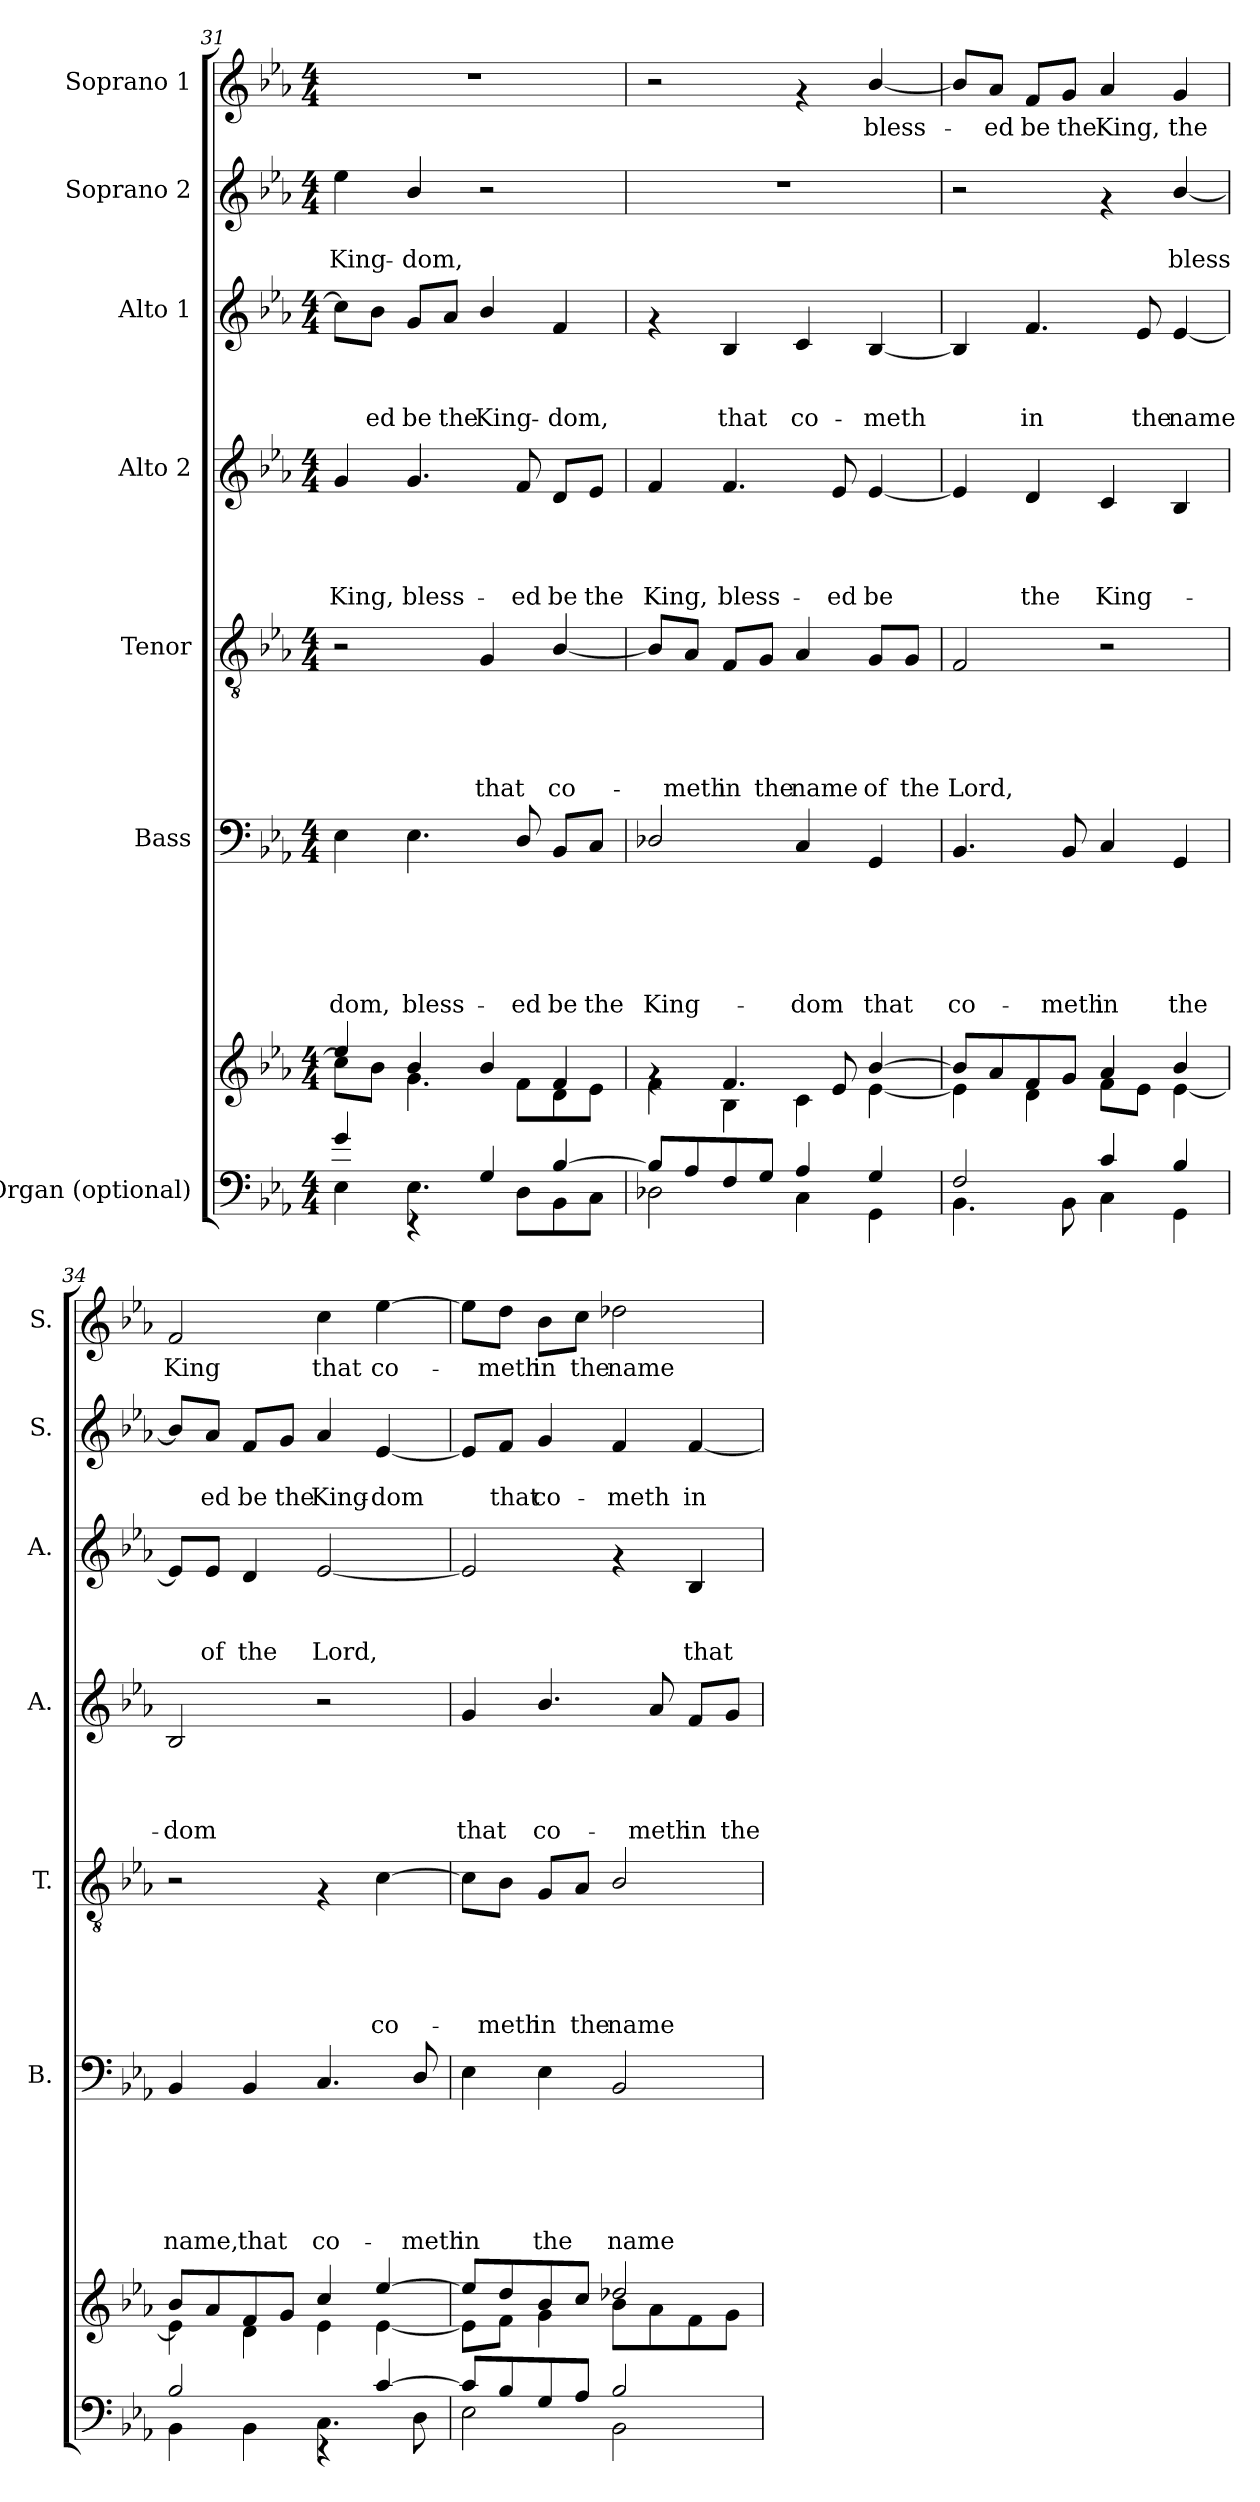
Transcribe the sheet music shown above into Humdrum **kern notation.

**kern	**kern	**kern	**text	**text	**text	**text	**text	**text	**kern	**text	**text	**text	**text	**text	**kern	**text	**text	**text	**text	**kern	**text	**text	**text	**kern	**text	**text	**kern	**text
*part7	*part7	*part6	*part6	*part6	*part6	*part6	*part6	*part6	*part5	*part5	*part5	*part5	*part5	*part5	*part4	*part4	*part4	*part4	*part4	*part3	*part3	*part3	*part3	*part2	*part2	*part2	*part1	*part1
*staff8	*staff7	*staff6	*staff6	*staff6	*staff6	*staff6	*staff6	*staff6	*staff5	*staff5	*staff5	*staff5	*staff5	*staff5	*staff4	*staff4	*staff4	*staff4	*staff4	*staff3	*staff3	*staff3	*staff3	*staff2	*staff2	*staff2	*staff1	*staff1
*I"Organ (optional)	*	*I"Bass	*	*	*	*	*	*	*I"Tenor	*	*	*	*	*	*I"Alto 2	*	*	*	*	*I"Alto 1	*	*	*	*I"Soprano 2	*	*	*I"Soprano 1	*
*	*	*I'B.	*	*	*	*	*	*	*I'T.	*	*	*	*	*	*I'A.	*	*	*	*	*I'A.	*	*	*	*I'S.	*	*	*I'S.	*
*clefF4	*clefG2	*clefF4	*	*	*	*	*	*	*clefGv2	*	*	*	*	*	*clefG2	*	*	*	*	*clefG2	*	*	*	*clefG2	*	*	*clefG2	*
*k[b-e-a-]	*k[b-e-a-]	*k[b-e-a-]	*	*	*	*	*	*	*k[b-e-a-]	*	*	*	*	*	*k[b-e-a-]	*	*	*	*	*k[b-e-a-]	*	*	*	*k[b-e-a-]	*	*	*k[b-e-a-]	*
*E-:	*E-:	*E-:	*	*	*	*	*	*	*E-:	*	*	*	*	*	*E-:	*	*	*	*	*E-:	*	*	*	*E-:	*	*	*E-:	*
*M4/4	*M4/4	*M4/4	*	*	*	*	*	*	*M4/4	*	*	*	*	*	*M4/4	*	*	*	*	*M4/4	*	*	*	*M4/4	*	*	*M4/4	*
=31	=31	=31	=31	=31	=31	=31	=31	=31	=31	=31	=31	=31	=31	=31	=31	=31	=31	=31	=31	=31	=31	=31	=31	=31	=31	=31	=31	=31
*^	*^	*	*	*	*	*	*	*	*	*	*	*	*	*	*	*	*	*	*	*	*	*	*	*	*	*	*	*
!	!	!	!	!	!	!	!	!	!	!LO:LY:b	!	!	!	!	!	!	!	!	!	!	!LO:LY:b	!	!	!	!	!	!	!LO:LY:b	!	!
4g/	4E-\	4ee-/	8cc\L]	4E-\	.	.	.	.	.	-dom,	2r	.	.	.	.	.	4g/	.	.	.	King,	8cc\L]	.	.	.	4ee-\	.	King-	1r	.
!	!	!	!	!	!	!	!	!	!	!	!	!	!	!	!	!	!	!	!	!	!	!	!	!	!LO:LY:b	!	!	!	!	!
.	.	.	8b-\J	.	.	.	.	.	.	.	.	.	.	.	.	.	.	.	.	.	.	8b-\J	.	.	-ed	.	.	.	.	.
!	!	!	!	!	!	!	!	!	!	!LO:LY:b	!	!	!	!	!	!	!	!	!	!	!LO:LY:b	!	!	!	!LO:LY:b	!	!	!LO:LY:b	!	!
4rEE	4.E-\	4b-/	4.g\	4.E-\	.	.	.	.	.	bless-	.	.	.	.	.	.	4.g/	.	.	.	bless-	8g/L	.	.	be	4b-/	.	-dom,	.	.
!	!	!	!	!	!	!	!	!	!	!	!	!	!	!	!	!	!	!	!	!	!	!	!	!	!LO:LY:b	!	!	!	!	!
.	.	.	.	.	.	.	.	.	.	.	.	.	.	.	.	.	.	.	.	.	.	8a-/J	.	.	the	.	.	.	.	.
!	!	!	!	!	!	!	!	!	!	!	!	!	!	!	!	!LO:LY:b	!	!	!	!	!	!	!	!	!LO:LY:b	!	!	!	!	!
4G/	.	4b-/	.	.	.	.	.	.	.	.	4G/	.	.	.	.	that	.	.	.	.	.	4b-/	.	.	King-	2r	.	.	.	.
!	!	!	!	!	!	!	!	!	!	!LO:LY:b	!	!	!	!	!	!	!	!	!	!	!LO:LY:b	!	!	!	!	!	!	!	!	!
.	8D\L	.	8f\L	8D/	.	.	.	.	.	-ed	.	.	.	.	.	.	8f/	.	.	.	-ed	.	.	.	.	.	.	.	.	.
!	!	!	!	!	!	!	!	!	!	!LO:LY:b	!	!	!	!	!	!LO:LY:b	!	!	!	!	!LO:LY:b	!	!	!	!LO:LY:b	!	!	!	!	!
[>4B-/	8BB-\	4f/	8d\	8BB-/L	.	.	.	.	.	be	[<4B-/	.	.	.	.	co-	8d/L	.	.	.	be	4f/	.	.	-dom,	.	.	.	.	.
!	!	!	!	!	!	!	!	!	!	!LO:LY:b	!	!	!	!	!	!	!	!	!	!	!LO:LY:b	!	!	!	!	!	!	!	!	!
.	8C\J	.	8e-\J	8C/J	.	.	.	.	.	the	.	.	.	.	.	.	8e-/J	.	.	.	the	.	.	.	.	.	.	.	.	.
=32	=32	=32	=32	=32	=32	=32	=32	=32	=32	=32	=32	=32	=32	=32	=32	=32	=32	=32	=32	=32	=32	=32	=32	=32	=32	=32	=32	=32	=32	=32
!	!	!	!	!	!	!	!	!	!	!LO:LY:b	!	!	!	!	!	!	!	!	!	!	!LO:LY:b	!	!	!	!	!	!	!	!	!
8B-/L]	2D-X\	4rg	4f\	2D-X/	.	.	.	.	.	King-	8B-/L]	.	.	.	.	.	4f/	.	.	.	King,	4rf	.	.	.	1r	.	.	2r	.
!	!	!	!	!	!	!	!	!	!	!	!	!	!	!	!	!LO:LY:b	!	!	!	!	!	!	!	!	!	!	!	!	!	!
8A-/	.	.	.	.	.	.	.	.	.	.	8A-/J	.	.	.	.	-meth	.	.	.	.	.	.	.	.	.	.	.	.	.	.
!	!	!	!	!	!	!	!	!	!	!	!	!	!	!	!	!LO:LY:b	!	!	!	!	!LO:LY:b	!	!	!	!LO:LY:b	!	!	!	!	!
8F/	.	4.f/	4B-\	.	.	.	.	.	.	.	8F/L	.	.	.	.	in	4.f/	.	.	.	bless-	4B-/	.	.	that	.	.	.	.	.
!	!	!	!	!	!	!	!	!	!	!	!	!	!	!	!	!LO:LY:b	!	!	!	!	!	!	!	!	!	!	!	!	!	!
8G/J	.	.	.	.	.	.	.	.	.	.	8G/J	.	.	.	.	the	.	.	.	.	.	.	.	.	.	.	.	.	.	.
!	!	!	!	!	!	!	!	!	!	!LO:LY:b	!	!	!	!	!	!LO:LY:b	!	!	!	!	!	!	!	!	!LO:LY:b	!	!	!	!	!
4A-/	4C\	.	4c\	4C/	.	.	.	.	.	-dom	4A-/	.	.	.	.	name	.	.	.	.	.	4c/	.	.	co-	.	.	.	4rf	.
!	!	!	!	!	!	!	!	!	!	!	!	!	!	!	!	!	!	!	!	!	!LO:LY:b	!	!	!	!	!	!	!	!	!
.	.	8e-/	.	.	.	.	.	.	.	.	.	.	.	.	.	.	8e-/	.	.	.	-ed	.	.	.	.	.	.	.	.	.
!	!	!	!	!	!	!	!	!	!	!LO:LY:b	!	!	!	!	!	!LO:LY:b	!	!	!	!	!LO:LY:b	!	!	!	!LO:LY:b	!	!	!	!	!LO:LY:b
4G/	4GG\	[>4b-/	[<4e-\	4GG/	.	.	.	.	.	that	8G/L	.	.	.	.	of	[<4e-/	.	.	.	be	[<4B-/	.	.	-meth	.	.	.	[<4b-/	bless-
!	!	!	!	!	!	!	!	!	!	!	!	!	!	!	!	!LO:LY:b	!	!	!	!	!	!	!	!	!	!	!	!	!	!
.	.	.	.	.	.	.	.	.	.	.	8G/J	.	.	.	.	the	.	.	.	.	.	.	.	.	.	.	.	.	.	.
=33	=33	=33	=33	=33	=33	=33	=33	=33	=33	=33	=33	=33	=33	=33	=33	=33	=33	=33	=33	=33	=33	=33	=33	=33	=33	=33	=33	=33	=33	=33
!	!	!	!	!	!	!	!	!	!	!LO:LY:b	!	!	!	!	!	!LO:LY:b	!	!	!	!	!	!	!	!	!	!	!	!	!	!
2F/	4.BB-\	8b-/L]	4e-\]	4.BB-/	.	.	.	.	.	co-	2F/	.	.	.	.	Lord,	4e-/]	.	.	.	.	4B-/]	.	.	.	2r	.	.	8b-/L]	.
!	!	!	!	!	!	!	!	!	!	!	!	!	!	!	!	!	!	!	!	!	!	!	!	!	!	!	!	!	!	!LO:LY:b
.	.	8a-/	.	.	.	.	.	.	.	.	.	.	.	.	.	.	.	.	.	.	.	.	.	.	.	.	.	.	8a-/J	-ed
!	!	!	!	!	!	!	!	!	!	!	!	!	!	!	!	!	!	!	!	!	!LO:LY:b	!	!	!	!LO:LY:b	!	!	!	!	!LO:LY:b
.	.	8f/	4d\	.	.	.	.	.	.	.	.	.	.	.	.	.	4d/	.	.	.	the	4.f/	.	.	in	.	.	.	8f/L	be
!	!	!	!	!	!	!	!	!	!	!LO:LY:b	!	!	!	!	!	!	!	!	!	!	!	!	!	!	!	!	!	!	!	!LO:LY:b
.	8BB-\	8g/J	.	8BB-/	.	.	.	.	.	-meth	.	.	.	.	.	.	.	.	.	.	.	.	.	.	.	.	.	.	8g/J	the
!	!	!	!	!	!	!	!	!	!	!LO:LY:b	!	!	!	!	!	!	!	!	!	!	!LO:LY:b	!	!	!	!	!	!	!	!	!LO:LY:b
4c/	4C\	4a-/	8f\L	4C/	.	.	.	.	.	in	2r	.	.	.	.	.	4c/	.	.	.	King-	.	.	.	.	4rf	.	.	4a-/	King,
!	!	!	!	!	!	!	!	!	!	!	!	!	!	!	!	!	!	!	!	!	!	!	!	!	!LO:LY:b	!	!	!	!	!
.	.	.	8e-\J	.	.	.	.	.	.	.	.	.	.	.	.	.	.	.	.	.	.	8e-/	.	.	the	.	.	.	.	.
!	!	!	!	!	!	!	!	!	!	!LO:LY:b	!	!	!	!	!	!	!	!	!	!	!	!	!	!	!LO:LY:b	!	!	!LO:LY:b	!	!LO:LY:b
4B-/	4GG\	4b-/	[<4e-\	4GG/	.	.	.	.	.	the	.	.	.	.	.	.	4B-/	.	.	.	.	[<4e-/	.	.	name	[<4b-/	.	bless	4g/	the
!!LO:PB:g=z
=34	=34	=34	=34	=34	=34	=34	=34	=34	=34	=34	=34	=34	=34	=34	=34	=34	=34	=34	=34	=34	=34	=34	=34	=34	=34	=34	=34	=34	=34	=34
!	!	!	!	!	!	!	!	!	!	!LO:LY:b	!	!	!	!	!	!	!	!	!	!	!LO:LY:b	!	!	!	!	!	!	!	!	!LO:LY:b
2B-/	4BB-\	8b-/L	4e-\]	4BB-/	.	.	.	.	.	name,	2r	.	.	.	.	.	2B-/	.	.	.	-dom	8e-/L]	.	.	.	8b-/L]	.	.	2f/	King
!	!	!	!	!	!	!	!	!	!	!	!	!	!	!	!	!	!	!	!	!	!	!	!	!	!LO:LY:b	!	!	!LO:LY:b	!	!
.	.	8a-/	.	.	.	.	.	.	.	.	.	.	.	.	.	.	.	.	.	.	.	8e-/J	.	.	of	8a-/J	.	ed	.	.
!	!	!	!	!	!	!	!	!	!	!LO:LY:b	!	!	!	!	!	!	!	!	!	!	!	!	!	!	!LO:LY:b	!	!	!LO:LY:b	!	!
.	4BB-\	8f/	4d\	4BB-/	.	.	.	.	.	that	.	.	.	.	.	.	.	.	.	.	.	4d/	.	.	the	8f/L	.	be	.	.
!	!	!	!	!	!	!	!	!	!	!	!	!	!	!	!	!	!	!	!	!	!	!	!	!	!	!	!	!LO:LY:b	!	!
.	.	8g/J	.	.	.	.	.	.	.	.	.	.	.	.	.	.	.	.	.	.	.	.	.	.	.	8g/J	.	the	.	.
!	!	!	!	!	!	!	!	!	!	!LO:LY:b	!	!	!	!	!	!	!	!	!	!	!	!	!	!	!LO:LY:b	!	!	!LO:LY:b	!	!LO:LY:b
4rEE	4.C\	4cc/	4e-\	4.C/	.	.	.	.	.	co-	4rF	.	.	.	.	.	2r	.	.	.	.	[<2e-/	.	.	Lord,	4a-/	.	King-	4cc\	that
!	!	!	!	!	!	!	!	!	!	!	!	!	!	!	!	!LO:LY:b	!	!	!	!	!	!	!	!	!	!	!	!LO:LY:b	!	!LO:LY:b
[>4c/	.	[>4ee-/	[<4e-\	.	.	.	.	.	.	.	[>4c\	.	.	.	.	co-	.	.	.	.	.	.	.	.	.	[<4e-/	.	-dom	[>4ee-\	co-
!	!	!	!	!	!	!	!	!	!	!LO:LY:b	!	!	!	!	!	!	!	!	!	!	!	!	!	!	!	!	!	!	!	!
.	8D\	.	.	8D/	.	.	.	.	.	-meth	.	.	.	.	.	.	.	.	.	.	.	.	.	.	.	.	.	.	.	.
=35	=35	=35	=35	=35	=35	=35	=35	=35	=35	=35	=35	=35	=35	=35	=35	=35	=35	=35	=35	=35	=35	=35	=35	=35	=35	=35	=35	=35	=35	=35
!	!	!	!	!	!	!	!	!	!	!LO:LY:b	!	!	!	!	!	!	!	!	!	!	!LO:LY:b	!	!	!	!	!	!	!	!	!
8c/L]	2E-\	8ee-/L]	8e-\L]	4E-\	.	.	.	.	.	in	8c\L]	.	.	.	.	.	4g/	.	.	.	that	2e-/]	.	.	.	8e-/L]	.	.	8ee-\L]	.
!	!	!	!	!	!	!	!	!	!	!	!	!	!	!	!	!LO:LY:b	!	!	!	!	!	!	!	!	!	!	!	!LO:LY:b	!	!LO:LY:b
8B-/	.	8dd/	8f\J	.	.	.	.	.	.	.	8B-\J	.	.	.	.	-meth	.	.	.	.	.	.	.	.	.	8f/J	.	that	8dd\J	-meth
!	!	!	!	!	!	!	!	!	!	!LO:LY:b	!	!	!	!	!	!LO:LY:b	!	!	!	!	!LO:LY:b	!	!	!	!	!	!	!LO:LY:b	!	!LO:LY:b
8G/	.	8b-/	4g\	4E-\	.	.	.	.	.	the	8G/L	.	.	.	.	in	4.b-/	.	.	.	co-	.	.	.	.	4g/	.	co-	8b-\L	in
!	!	!	!	!	!	!	!	!	!	!	!	!	!	!	!	!LO:LY:b	!	!	!	!	!	!	!	!	!	!	!	!	!	!LO:LY:b
8A-/J	.	8cc/J	.	.	.	.	.	.	.	.	8A-/J	.	.	.	.	the	.	.	.	.	.	.	.	.	.	.	.	.	8cc\J	the
!	!	!	!	!	!	!	!	!	!	!LO:LY:b	!	!	!	!	!	!LO:LY:b	!	!	!	!	!	!	!	!	!	!	!	!LO:LY:b	!	!LO:LY:b
2B-/	2BB-\	2dd-X/	8b-\L	2BB-/	.	.	.	.	.	name	2B-/	.	.	.	.	name	.	.	.	.	.	4rf	.	.	.	4f/	.	-meth	2dd-X\	name
!	!	!	!	!	!	!	!	!	!	!	!	!	!	!	!	!	!	!	!	!	!LO:LY:b	!	!	!	!	!	!	!	!	!
.	.	.	8a-\	.	.	.	.	.	.	.	.	.	.	.	.	.	8a-/	.	.	.	-meth	.	.	.	.	.	.	.	.	.
!	!	!	!	!	!	!	!	!	!	!	!	!	!	!	!	!	!	!	!	!	!LO:LY:b	!	!	!	!LO:LY:b	!	!	!LO:LY:b	!	!
.	.	.	8f\	.	.	.	.	.	.	.	.	.	.	.	.	.	8f/L	.	.	.	in	4B-/	.	.	that	[<4f/	.	in	.	.
!	!	!	!	!	!	!	!	!	!	!	!	!	!	!	!	!	!	!	!	!	!LO:LY:b	!	!	!	!	!	!	!	!	!
.	.	.	8g\J	.	.	.	.	.	.	.	.	.	.	.	.	.	8g/J	.	.	.	the	.	.	.	.	.	.	.	.	.
*v	*v	*	*	*	*	*	*	*	*	*	*	*	*	*	*	*	*	*	*	*	*	*	*	*	*	*	*	*	*	*
*	*v	*v	*	*	*	*	*	*	*	*	*	*	*	*	*	*	*	*	*	*	*	*	*	*	*	*	*	*	*
=	=	=	=	=	=	=	=	=	=	=	=	=	=	=	=	=	=	=	=	=	=	=	=	=	=	=	=	=
*-	*-	*-	*-	*-	*-	*-	*-	*-	*-	*-	*-	*-	*-	*-	*-	*-	*-	*-	*-	*-	*-	*-	*-	*-	*-	*-	*-	*-
